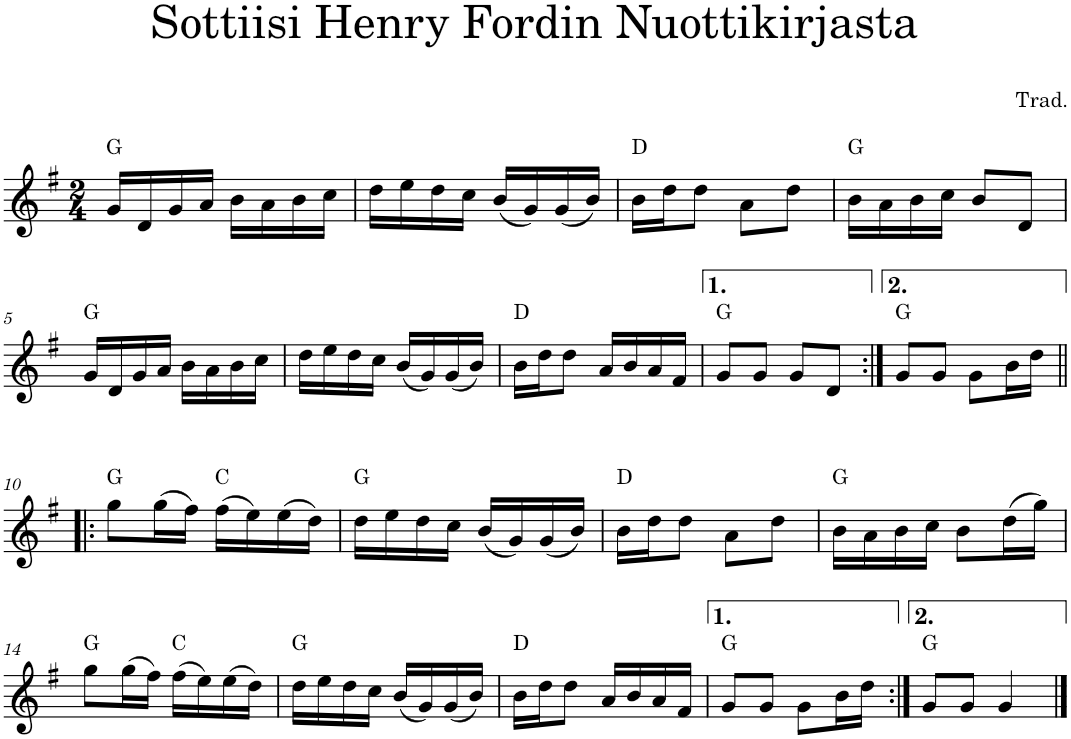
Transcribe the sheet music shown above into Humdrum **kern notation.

**kern	**harte
*part1	*part1
*staff1	*
*I"Piano	*
*I'Pno.	*
*clefG2	*
*k[f#]	*
*M2/4	*
=1	=1
16g/LL	G:maj
16d/	.
16g/	.
16a/JJ	.
16b\LL	.
16a\	.
16b\	.
16cc\JJ	.
=2	=2
16dd\LL	.
16ee\	.
16dd\	.
16cc\JJ	.
(16b/LL	.
16g/)	.
(16g/	.
16b/JJ)	.
=3	=3
16b\LL	D:maj
16dd\J	.
8dd\J	.
8a\L	.
8dd\J	.
=4	=4
16b\LL	G:maj
16a\	.
16b\	.
16cc\JJ	.
8b/L	.
8d/J	.
!!LO:LB:g=z
=5	=5
16g/LL	G:maj
16d/	.
16g/	.
16a/JJ	.
16b\LL	.
16a\	.
16b\	.
16cc\JJ	.
=6	=6
16dd\LL	.
16ee\	.
16dd\	.
16cc\JJ	.
(16b/LL	.
16g/)	.
(16g/	.
16b/JJ)	.
=7	=7
16b\LL	D:maj
16dd\J	.
8dd\J	.
16a/LL	.
16b/	.
16a/	.
16f#/JJ	.
=8	=8
8g/L	G:maj
8g/J	.
8g/L	.
8d/J	.
=9:|!	=9:|!
8g/L	G:maj
8g/J	.
8g\L	.
16b\L	.
16dd\JJ	.
!!LO:LB:g=z
=10!|:	=10!|:
8gg\L	G:maj
(16gg\L	.
16ff#\JJ)	.
(16ff#\LL	C:maj
16ee\)	.
(16ee\	.
16dd\JJ)	.
=11	=11
16dd\LL	G:maj
16ee\	.
16dd\	.
16cc\JJ	.
(16b/LL	.
16g/)	.
(16g/	.
16b/JJ)	.
=12	=12
16b\LL	D:maj
16dd\J	.
8dd\J	.
8a\L	.
8dd\J	.
=13	=13
16b\LL	G:maj
16a\	.
16b\	.
16cc\JJ	.
8b\L	.
(16dd\L	.
16gg\JJ)	.
!!LO:LB:g=z
=14	=14
8gg\L	G:maj
(16gg\L	.
16ff#\JJ)	.
(16ff#\LL	C:maj
16ee\)	.
(16ee\	.
16dd\JJ)	.
=15	=15
16dd\LL	G:maj
16ee\	.
16dd\	.
16cc\JJ	.
(16b/LL	.
16g/)	.
(16g/	.
16b/JJ)	.
=16	=16
16b\LL	D:maj
16dd\J	.
8dd\J	.
16a/LL	.
16b/	.
16a/	.
16f#/JJ	.
=17	=17
8g/L	G:maj
8g/J	.
8g\L	.
16b\L	.
16dd\JJ	.
=18:|!	=18:|!
8g/L	G:maj
8g/J	.
4g/	.
==	==
*-	*-
